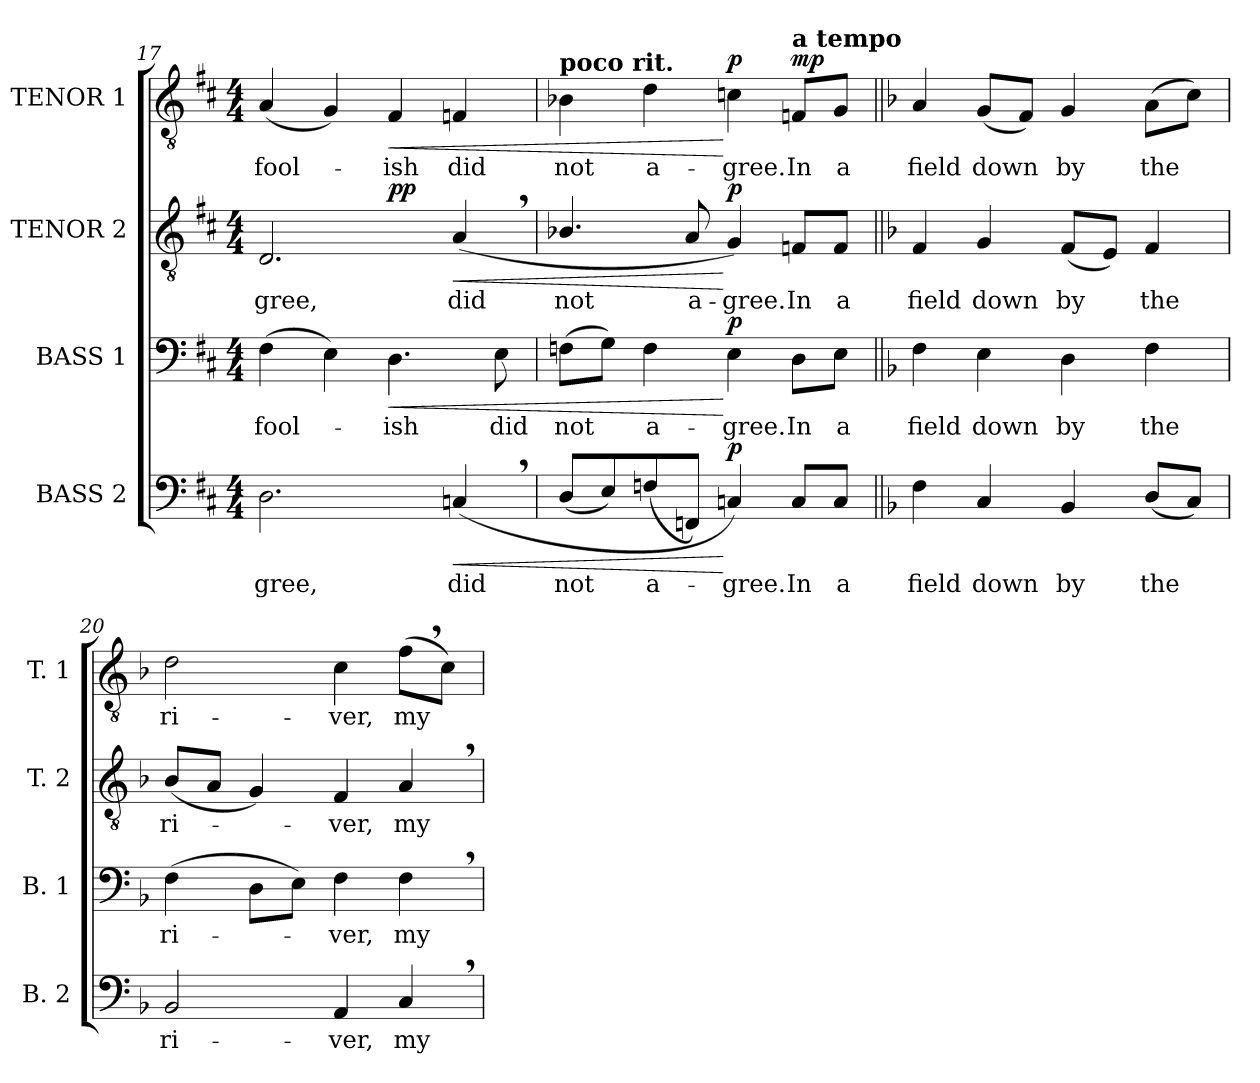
**kern	**text	**dynam	**kern	**text	**dynam	**kern	**text	**dynam	**kern	**text	**dynam
*part4	*part4	*part4	*part3	*part3	*part3	*part2	*part2	*part2	*part1	*part1	*part1
*staff4	*staff4	*staff4	*staff3	*staff3	*staff3	*staff2	*staff2	*staff2	*staff1	*staff1	*staff1
*I"BASS 2	*	*	*I"BASS 1	*	*	*I"TENOR 2	*	*	*I"TENOR 1	*	*
*I'B. 2	*	*	*I'B. 1	*	*	*I'T. 2	*	*	*I'T. 1	*	*
!!LO:PB:g=z
*clefF4	*	*	*clefF4	*	*	*clefGv2	*	*	*clefGv2	*	*
*	*	*	*	*	*	*ITrd7c12	*	*	*ITrd7c12	*	*
*k[f#c#]	*	*	*k[f#c#]	*	*	*k[f#c#]	*	*	*k[f#c#]	*	*
*D:	*	*	*D:	*	*	*D:	*	*	*D:	*	*
*M4/4	*	*	*M4/4	*	*	*M4/4	*	*	*M4/4	*	*
=17	=17	=17	=17	=17	=17	=17	=17	=17	=17	=17	=17
!	!LO:LY:b:color=#000000	!	!	!	!	!	!	!	!	!	!
!	!	!	!	!LO:LY:b:color=#000000	!	!	!	!	!	!	!
!	!	!	!	!	!	!	!LO:LY:b:color=#000000	!	!	!	!
!	!	!	!	!	!	!	!	!	!	!LO:LY:b:color=#000000	!
*	*	*	*	*	*	*^	*	*	*	*	*
2.Di\	-gree,	.	(4F#i\	fool-	.	2.DDi/	2ryy	-gree,	.	(4AAi/	fool-	.
.	.	.	4Ei\)	.	.	.	.	.	.	4GGi/)	.	.
!	!	!	!	!LO:LY:b:color=#000000	!LO:HP:b	!	!	!	!	!	!	!
!	!	!	!	!	!	!	!	!	!	!	!LO:LY:b:color=#000000	!LO:HP:b
.	.	.	4.Di\	-ish	<	.	2ryy	.	pp	4FF#i/	-ish	<
!	!LO:LY:b:color=#000000	!LO:HP:b	!	!	!	!	!	!	!	!	!	!
!	!	!	!	!	!	!	!	!LO:LY:b:color=#000000	!LO:HP:b	!	!	!
!	!	!	!	!	!	!	!	!	!	!	!LO:LY:b:color=#000000	!
(4Cn,i/	did	<	.	.	.	(4AA,i/	.	did	<	4FFni/	did	.
!	!	!	!	!LO:LY:b:color=#000000	!	!	!	!	!	!	!	!
.	.	.	8Ei\	did	.	.	.	.	.	.	.	.
*	*	*	*	*	*	*v	*v	*	*	*	*	*
=18	=18	=18	=18	=18	=18	=18	=18	=18	=18	=18	=18
*	*	*	*	*	*	*^	*	*	*	*	*
!	!LO:LY:b:color=#000000	!	!	!	!	!	!	!	!	!	!	!
*	*	*	*	*	*	*v	*v	*	*	*	*	*
*	*	*	*	*	*	*^	*	*	*	*	*
!	!	!	!	!LO:LY:b:color=#000000	!	!	!	!	!	!	!	!
*	*	*	*	*	*	*v	*v	*	*	*	*	*
*	*	*	*	*	*	*^	*	*	*	*	*
!	!	!	!	!	!	!	!	!LO:LY:b:color=#000000	!	!	!	!
*	*	*	*	*	*	*v	*v	*	*	*	*	*
*	*	*	*	*	*	*^	*	*	*	*	*
!	!	!	!	!	!	!	!	!	!	!LO:TX:a:B:t=poco rit.	!	!
!	!	!	!	!	!	!	!	!	!	!	!LO:LY:b:color=#000000	!
*	*	*	*	*	*	*v	*v	*	*	*	*	*
(8Di/L	not	.	(8Fni\L	not	.	4.BB-Xi/	not	.	4BB-XZi\	not	.
8Ei/)	.	.	8Gi\J)	.	.	.	.	.	.	.	.
!	!LO:LY:b:color=#000000	!	!	!	!	!	!	!	!	!	!
!	!	!	!	!LO:LY:b:color=#000000	!	!	!	!	!	!	!
!	!	!	!	!	!	!	!	!	!	!LO:LY:b:color=#000000	!
(8Fni/	a-	.	4Fi\	a-	.	.	.	.	4Di\	a-	.
!	!	!	!	!	!	!	!LO:LY:b:color=#000000	!	!	!	!
8FFni/J)	.	.	.	.	.	8AAi/	a-	.	.	.	.
!	!LO:LY:b:color=#000000	!	!	!	!	!	!	!	!	!	!
!	!	!	!	!LO:LY:b:color=#000000	!	!	!	!	!	!	!
!	!	!	!	!	!	!	!LO:LY:b:color=#000000	!	!	!	!
!	!	!	!	!	!	!	!	!	!	!LO:LY:b:color=#000000	!
4Cni/)	-gree.	[ p	4Ei\	-gree.	[ p	4GGi/)	-gree.	[ p	4Cni\	-gree.	[ p
!	!LO:LY:b:color=#000000	!	!	!	!	!	!	!	!	!	!
!	!	!	!	!LO:LY:b:color=#000000	!	!	!	!	!	!	!
!	!	!	!	!	!	!	!LO:LY:b:color=#000000	!	!	!	!
!	!	!	!	!	!	!	!	!	!LO:TX:a:B:t=a tempo	!	!
!	!	!	!	!	!	!	!	!	!	!LO:LY:b:color=#000000	!
8Ci/L	In	.	8Di\L	In	.	8FFni/L	In	.	8FFni/L	In	mp
!	!LO:LY:b:color=#000000	!	!	!	!	!	!	!	!	!	!
!	!	!	!	!LO:LY:b:color=#000000	!	!	!	!	!	!	!
!	!	!	!	!	!	!	!LO:LY:b:color=#000000	!	!	!	!
!	!	!	!	!	!	!	!	!	!	!LO:LY:b:color=#000000	!
8Ci/J	a	.	8Ei\J	a	.	8FFi/J	a	.	8GGi/J	a	.
=19||	=19||	=19||	=19||	=19||	=19||	=19||	=19||	=19||	=19||	=19||	=19||
*k[b-]	*	*	*k[b-]	*	*	*k[b-]	*	*	*k[b-]	*	*
*F:	*	*	*F:	*	*	*F:	*	*	*F:	*	*
!	!LO:LY:b:color=#000000	!	!	!	!	!	!	!	!	!	!
!	!	!	!	!LO:LY:b:color=#000000	!	!	!	!	!	!	!
!	!	!	!	!	!	!	!LO:LY:b:color=#000000	!	!	!	!
!	!	!	!	!	!	!	!	!	!	!LO:LY:b:color=#000000	!
4Fi\	field	.	4Fi\	field	.	4FFi/	field	.	4AAi/	field	.
!	!LO:LY:b:color=#000000	!	!	!	!	!	!	!	!	!	!
!	!	!	!	!LO:LY:b:color=#000000	!	!	!	!	!	!	!
!	!	!	!	!	!	!	!LO:LY:b:color=#000000	!	!	!	!
!	!	!	!	!	!	!	!	!	!	!LO:LY:b:color=#000000	!
4Ci/	down	.	4Ei\	down	.	4GGi/	down	.	(8GGi/L	down	.
.	.	.	.	.	.	.	.	.	8FFi/J)	.	.
!	!LO:LY:b:color=#000000	!	!	!	!	!	!	!	!	!	!
!	!	!	!	!LO:LY:b:color=#000000	!	!	!	!	!	!	!
!	!	!	!	!	!	!	!LO:LY:b:color=#000000	!	!	!	!
!	!	!	!	!	!	!	!	!	!	!LO:LY:b:color=#000000	!
4BB-i/	by	.	4Di\	by	.	(8FFi/L	by	.	4GGi/	by	.
.	.	.	.	.	.	8EEi/J)	.	.	.	.	.
!	!LO:LY:b:color=#000000	!	!	!	!	!	!	!	!	!	!
!	!	!	!	!LO:LY:b:color=#000000	!	!	!	!	!	!	!
!	!	!	!	!	!	!	!LO:LY:b:color=#000000	!	!	!	!
!	!	!	!	!	!	!	!	!	!	!LO:LY:b:color=#000000	!
(8Di/L	the	.	4Fi\	the	.	4FFi/	the	.	(8AAi\L	the	.
8Ci/J)	.	.	.	.	.	.	.	.	8Ci\J)	.	.
=20	=20	=20	=20	=20	=20	=20	=20	=20	=20	=20	=20
!	!LO:LY:b:color=#000000	!	!	!	!	!	!	!	!	!	!
!	!	!	!	!LO:LY:b:color=#000000	!	!	!	!	!	!	!
!	!	!	!	!	!	!	!LO:LY:b:color=#000000	!	!	!	!
!	!	!	!	!	!	!	!	!	!	!LO:LY:b:color=#000000	!
2BB-i/	ri-	.	(4Fi\	ri-	.	(8BB-i/L	ri-	.	2Di\	ri-	.
.	.	.	.	.	.	8AAi/J	.	.	.	.	.
.	.	.	8Di\L	.	.	4GGi/)	.	.	.	.	.
.	.	.	8Ei\J)	.	.	.	.	.	.	.	.
!	!LO:LY:b:color=#000000	!	!	!	!	!	!	!	!	!	!
!	!	!	!	!LO:LY:b:color=#000000	!	!	!	!	!	!	!
!	!	!	!	!	!	!	!LO:LY:b:color=#000000	!	!	!	!
!	!	!	!	!	!	!	!	!	!	!LO:LY:b:color=#000000	!
4AAi/	-ver,	.	4Fi\	-ver,	.	4FFi/	-ver,	.	4Ci\	-ver,	.
!	!LO:LY:b:color=#000000	!	!	!	!	!	!	!	!	!	!
!	!	!	!	!LO:LY:b:color=#000000	!	!	!	!	!	!	!
!	!	!	!	!	!	!	!LO:LY:b:color=#000000	!	!	!	!
!	!	!	!	!	!	!	!	!	!	!LO:LY:b:color=#000000	!
4C,i/	my	.	4F,i\	my	.	4AA,i/	my	.	(8F,i\L	my	.
.	.	.	.	.	.	.	.	.	8Ci\J)	.	.
=	=	=	=	=	=	=	=	=	=	=	=
*-	*-	*-	*-	*-	*-	*-	*-	*-	*-	*-	*-
